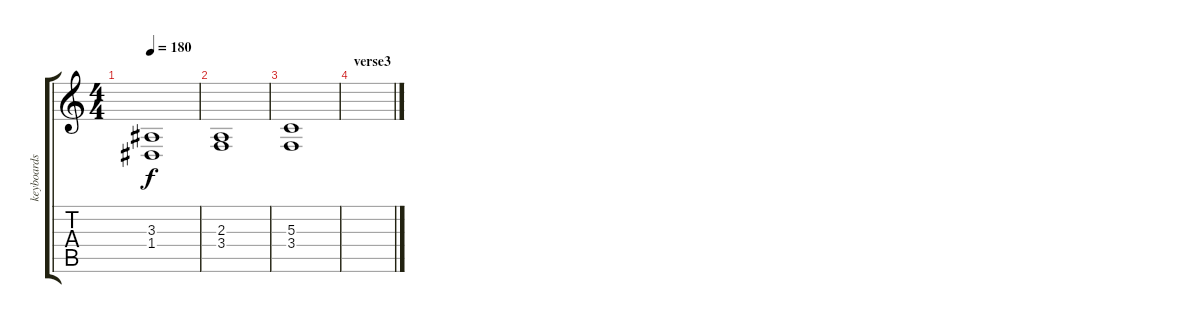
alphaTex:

\track ("keyboards" "keyboards") {instrument stringensemble1}
\staff {score tabs}
\tuning (E4 B3 G3 D3 A2 E2) {hide}
\ts (4 4)
\tempo 180
\clef g2
\ks c
(3.3 1.4).1{dy f} |
(2.3 3.4).1 |
(5.3 3.4).1 |
\section ("" "verse3")
